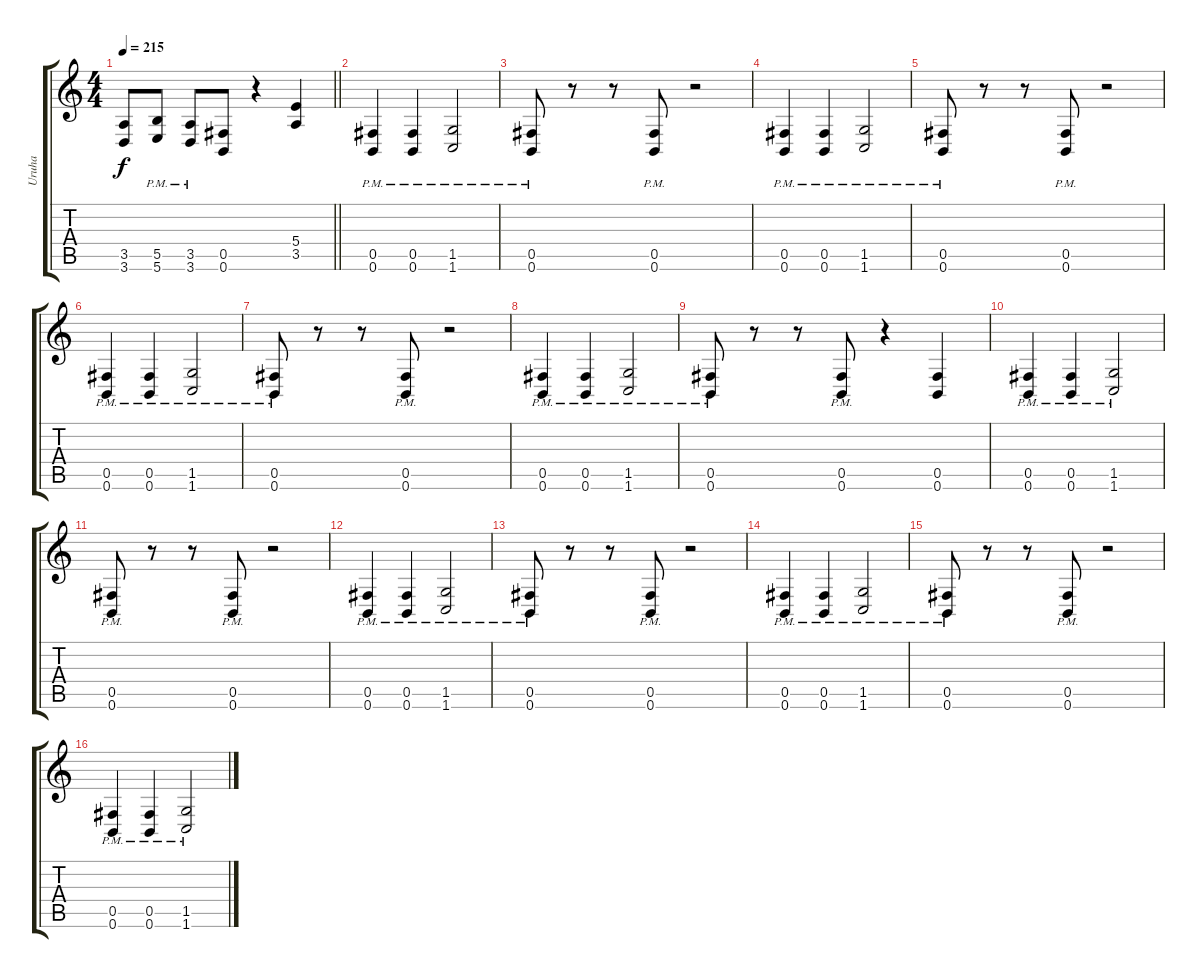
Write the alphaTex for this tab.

\track ("Uruha" "Uruha") {instrument distortionguitar}
\staff {score tabs}
\tuning (Db4 Ab3 E3 B2 Gb2 B1) {hide}
\ts (4 4)
\tempo 215
\clef g2
\barLineRight lightlight
\ks c
(3.5 3.6).8{dy f} (5.5{pm} 5.6{pm}).8 (3.5{pm} 3.6{pm}).8 (0.5 0.6).8 r.4 (5.4 3.5).4 |
(0.5{pm} 0.6{pm}).4 (0.5{pm} 0.6{pm}).4 (1.5{pm} 1.6{pm}).2 |
(0.5{pm} 0.6{pm}).8 r.8 r.8 (0.5{pm} 0.6{pm}).8 r.2 |
(0.5{pm} 0.6{pm}).4 (0.5{pm} 0.6{pm}).4 (1.5{pm} 1.6{pm}).2 |
(0.5{pm} 0.6{pm}).8 r.8 r.8 (0.5{pm} 0.6{pm}).8 r.2 |
(0.5{pm} 0.6{pm}).4 (0.5{pm} 0.6{pm}).4 (1.5{pm} 1.6{pm}).2 |
(0.5{pm} 0.6{pm}).8 r.8 r.8 (0.5{pm} 0.6{pm}).8 r.2 |
(0.5{pm} 0.6{pm}).4 (0.5{pm} 0.6{pm}).4 (1.5{pm} 1.6{pm}).2 |
(0.5{pm} 0.6{pm}).8 r.8 r.8 (0.5{pm} 0.6{pm}).8 r.4 (0.5 0.6).4 |
(0.5{pm} 0.6{pm}).4 (0.5{pm} 0.6{pm}).4 (1.5{pm} 1.6{pm}).2 |
(0.5{pm} 0.6{pm}).8 r.8 r.8 (0.5{pm} 0.6{pm}).8 r.2 |
(0.5{pm} 0.6{pm}).4 (0.5{pm} 0.6{pm}).4 (1.5{pm} 1.6{pm}).2 |
(0.5{pm} 0.6{pm}).8 r.8 r.8 (0.5{pm} 0.6{pm}).8 r.2 |
(0.5{pm} 0.6{pm}).4 (0.5{pm} 0.6{pm}).4 (1.5{pm} 1.6{pm}).2 |
(0.5{pm} 0.6{pm}).8 r.8 r.8 (0.5{pm} 0.6{pm}).8 r.2 |
(0.5{pm} 0.6{pm}).4 (0.5{pm} 0.6{pm}).4 (1.5{pm} 1.6{pm}).2
